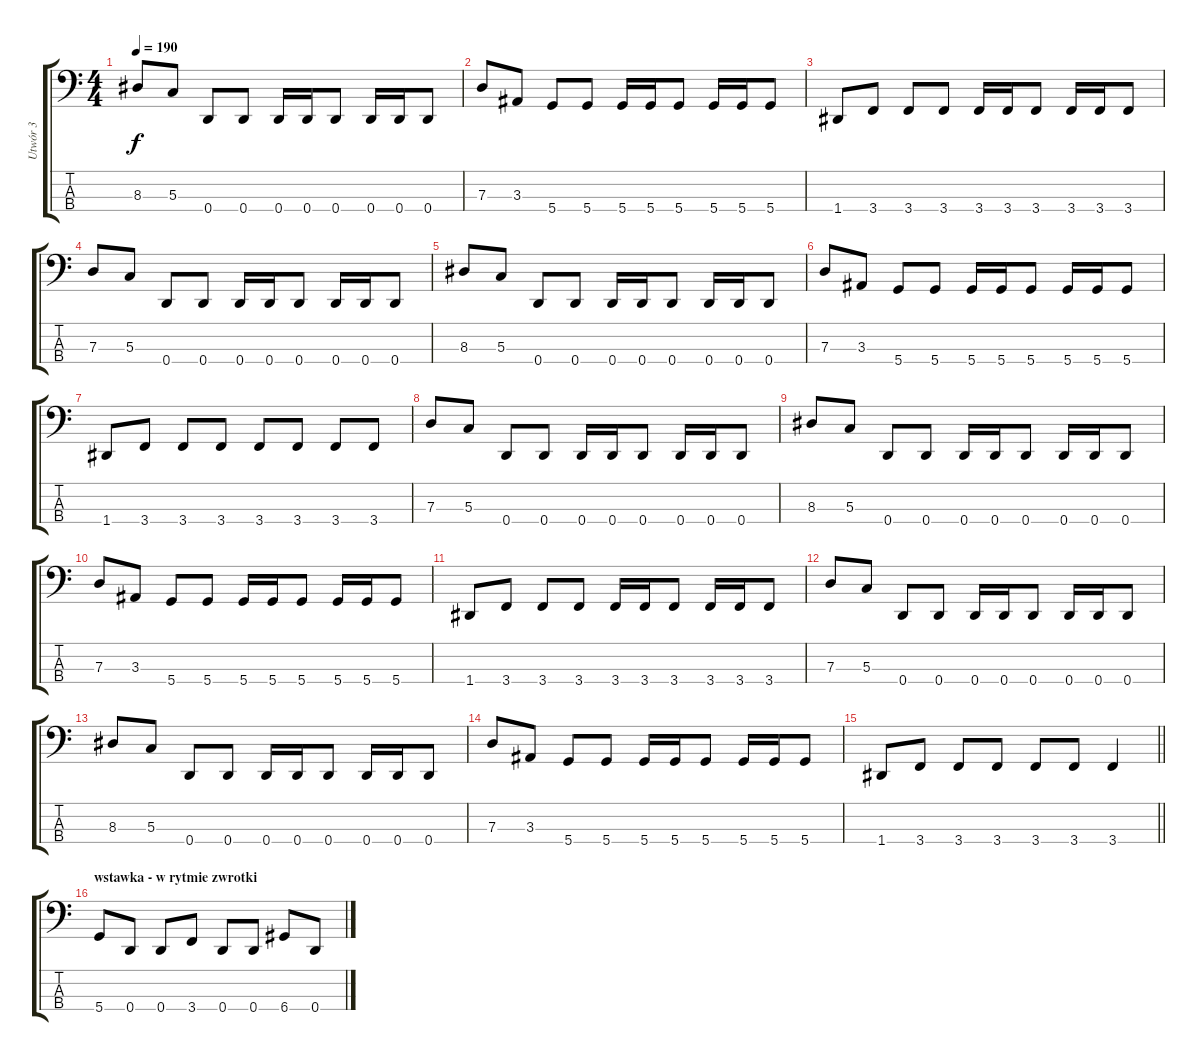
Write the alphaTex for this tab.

\track ("Utwór 3" "Utwór 3") {instrument electricbassfinger}
\staff {score tabs}
\tuning (F2 C2 G1 D1) {hide}
\ts (4 4)
\tempo 190
\clef f4
\ks c
8.3.8{dy f} 5.3.8 0.4.8 0.4.8 0.4.16 0.4.16 0.4.8 0.4.16 0.4.16 0.4.8 |
7.3.8 3.3.8 5.4.8 5.4.8 5.4.16 5.4.16 5.4.8 5.4.16 5.4.16 5.4.8 |
1.4.8 3.4.8 3.4.8 3.4.8 3.4.16 3.4.16 3.4.8 3.4.16 3.4.16 3.4.8 |
7.3.8 5.3.8 0.4.8 0.4.8 0.4.16 0.4.16 0.4.8 0.4.16 0.4.16 0.4.8 |
8.3.8 5.3.8 0.4.8 0.4.8 0.4.16 0.4.16 0.4.8 0.4.16 0.4.16 0.4.8 |
7.3.8 3.3.8 5.4.8 5.4.8 5.4.16 5.4.16 5.4.8 5.4.16 5.4.16 5.4.8 |
1.4.8 3.4.8 3.4.8 3.4.8 3.4.8 3.4.8 3.4.8 3.4.8 |
7.3.8 5.3.8 0.4.8 0.4.8 0.4.16 0.4.16 0.4.8 0.4.16 0.4.16 0.4.8 |
8.3.8 5.3.8 0.4.8 0.4.8 0.4.16 0.4.16 0.4.8 0.4.16 0.4.16 0.4.8 |
7.3.8 3.3.8 5.4.8 5.4.8 5.4.16 5.4.16 5.4.8 5.4.16 5.4.16 5.4.8 |
1.4.8 3.4.8 3.4.8 3.4.8 3.4.16 3.4.16 3.4.8 3.4.16 3.4.16 3.4.8 |
7.3.8 5.3.8 0.4.8 0.4.8 0.4.16 0.4.16 0.4.8 0.4.16 0.4.16 0.4.8 |
8.3.8 5.3.8 0.4.8 0.4.8 0.4.16 0.4.16 0.4.8 0.4.16 0.4.16 0.4.8 |
7.3.8 3.3.8 5.4.8 5.4.8 5.4.16 5.4.16 5.4.8 5.4.16 5.4.16 5.4.8 |
\barLineRight lightlight
1.4.8 3.4.8 3.4.8 3.4.8 3.4.8 3.4.8 3.4.4 |
\section ("" "wstawka - w rytmie zwrotki")
5.4.8 0.4.8 0.4.8 3.4.8 0.4.8 0.4.8 6.4.8 0.4.8
